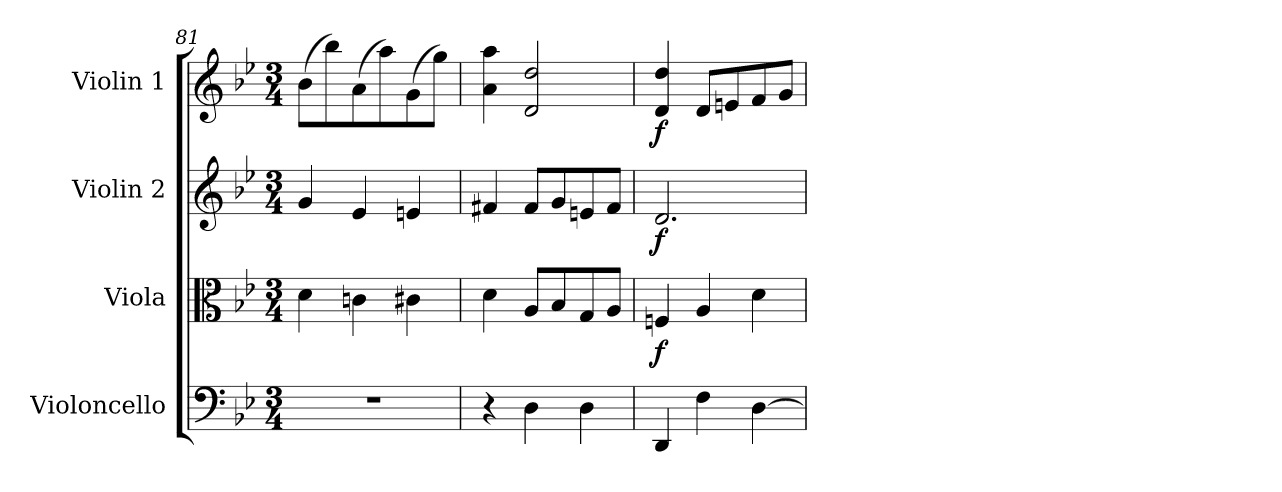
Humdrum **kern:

**kern	**dynam	**kern	**dynam	**kern	**dynam	**kern	**dynam
*part4	*part4	*part3	*part3	*part2	*part2	*part1	*part1
*staff4	*staff4	*staff3	*staff3	*staff2	*staff2	*staff1	*staff1
*I"Violoncello	*	*I"Viola	*	*I"Violin 2	*	*I"Violin 1	*
*I'Vc	*	*I'Vla	*	*I'Vln	*	*I'Vln	*
*clefF4	*	*clefC3	*	*clefG2	*	*clefG2	*
*k[b-e-]	*	*k[b-e-]	*	*k[b-e-]	*	*k[b-e-]	*
*M3/4	*	*M3/4	*	*M3/4	*	*M3/4	*
=81	=81	=81	=81	=81	=81	=81	=81
2.r	.	4d\	.	4g/	.	(8b-\L	.
.	.	.	.	.	.	8bb-\)	.
.	.	4cn\	.	4e-/	.	(8a\	.
.	.	.	.	.	.	8aa\)	.
.	.	4c#X\	.	4en/	.	(8g\	.
.	.	.	.	.	.	8gg\J)	.
=82	=82	=82	=82	=82	=82	=82	=82
4r	.	4d\	.	4f#X/	.	4a\ 4aa\	.
!	!LO:DY:b	!	!	!	!	!	!
!	!LO:DY:n=1:b	!	!	!	!	!	!
!	!LO:DY:n=2:b	!	!	!	!	!	!
4D\	other-dynamics p other-dynamics	8A/L	.	8f#/L	.	2d/ 2dd/	.
.	.	8B-/	.	8g/	.	.	.
4D\	.	8G/	.	8en/	.	.	.
.	.	8A/J	.	8f#/J	.	.	.
=83	=83	=83	=83	=83	=83	=83	=83
!	!LO:DY:b	!	!	!	!	!	!
!	!LO:DY:n=1:b	!	!	!	!	!	!
!	!LO:DY:n=2:b	!	!LO:DY:b	!	!LO:DY:b	!	!LO:DY:b
4DD/	other-dynamics f other-dynamics	4Fn/	f	2.d/	f	4d/ 4dd/	f
4F\	.	4A/	.	.	.	8d/L	.
.	.	.	.	.	.	8en/	.
[4D\	.	4d\	.	.	.	8f/	.
.	.	.	.	.	.	8g/J	.
=	=	=	=	=	=	=	=
*-	*-	*-	*-	*-	*-	*-	*-
